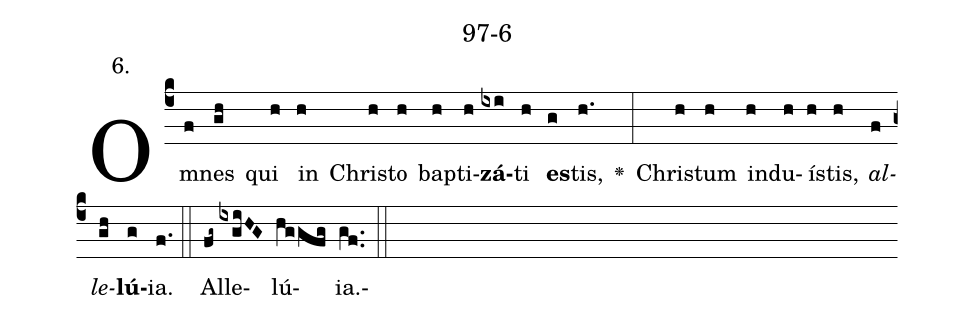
name: 97-6;
annotation: 6.;
%%
(c4) Om(f)nes(gh) qui(h) in(h) Chris(h)to(h) bap(h)ti(h)<b>zá</b>(ixi)ti(h) <b>es</b>(g)tis,(h.) <v>\greheightstar</v>(:) Chris(h)tum(h) ind(h)u(h)ís(h)tis,(h) <i>al</i>(f)<i>le</i>(gh)<b>lú</b>(g)ia.(f.) (::)

Al(fg~)le(ixgiHG)lú(hg/gfg)ia.(gf..)(::)

%E(h) u(h) o(f) u(gh) a(g) e.(f.) (::)
